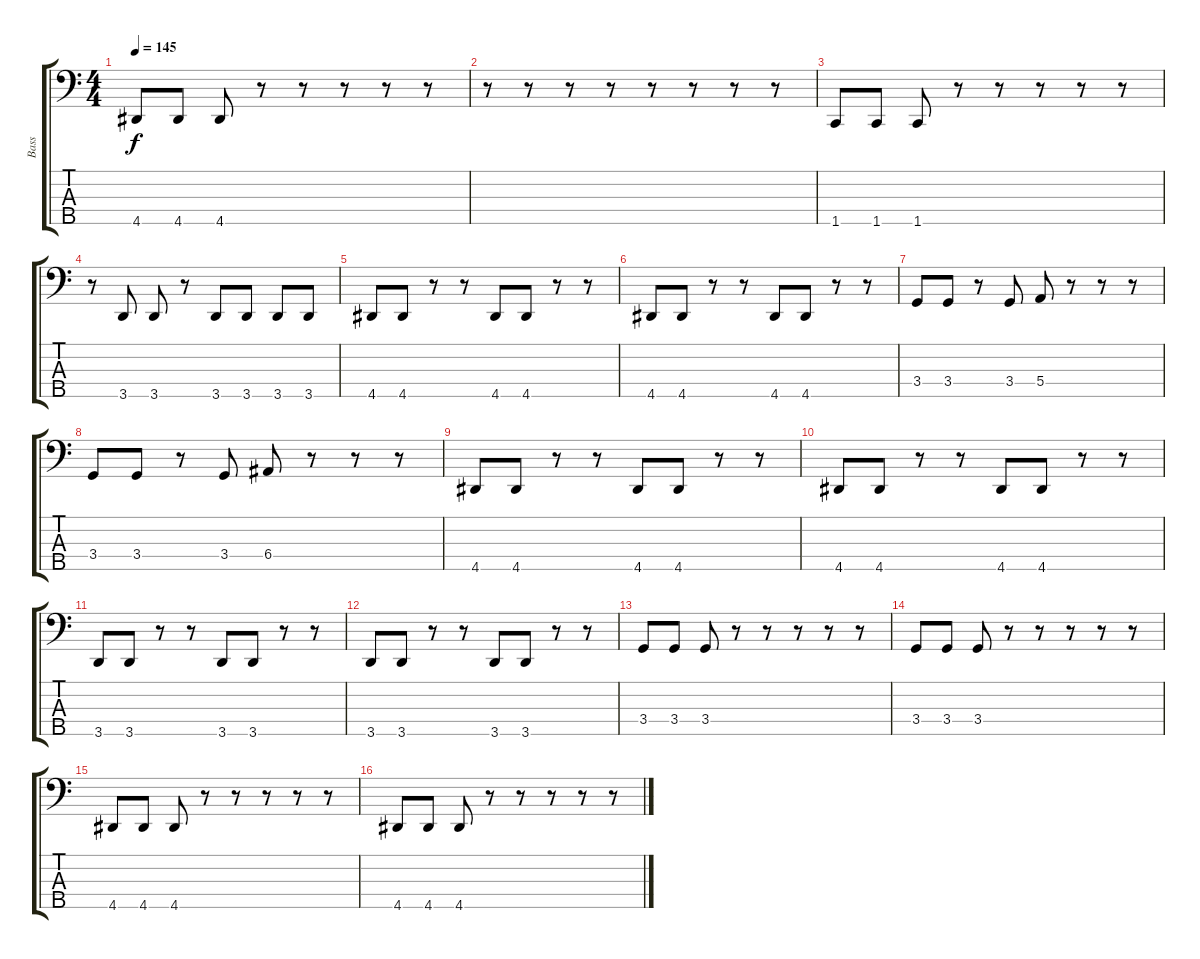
\track ("Bass" "Bass") {instrument electricbasspick}
\staff {score tabs}
\tuning (G2 D2 A1 E1 B0) {hide}
\ts (4 4)
\tempo 145
\clef f4
\ks c
4.5.8{dy f} 4.5.8 4.5.8 r.8 r.8 r.8 r.8 r.8 |
r.8 r.8 r.8 r.8 r.8 r.8 r.8 r.8 |
1.5.8 1.5.8 1.5.8 r.8 r.8 r.8 r.8 r.8 |
r.8 3.5.8 3.5.8 r.8 3.5.8 3.5.8 3.5.8 3.5.8 |
4.5.8 4.5.8 r.8 r.8 4.5.8 4.5.8 r.8 r.8 |
4.5.8 4.5.8 r.8 r.8 4.5.8 4.5.8 r.8 r.8 |
3.4.8 3.4.8 r.8 3.4.8 5.4.8 r.8 r.8 r.8 |
3.4.8 3.4.8 r.8 3.4.8 6.4.8 r.8 r.8 r.8 |
4.5.8 4.5.8 r.8 r.8 4.5.8 4.5.8 r.8 r.8 |
4.5.8 4.5.8 r.8 r.8 4.5.8 4.5.8 r.8 r.8 |
3.5.8 3.5.8 r.8 r.8 3.5.8 3.5.8 r.8 r.8 |
3.5.8 3.5.8 r.8 r.8 3.5.8 3.5.8 r.8 r.8 |
3.4.8 3.4.8 3.4.8 r.8 r.8 r.8 r.8 r.8 |
3.4.8 3.4.8 3.4.8 r.8 r.8 r.8 r.8 r.8 |
4.5.8 4.5.8 4.5.8 r.8 r.8 r.8 r.8 r.8 |
4.5.8 4.5.8 4.5.8 r.8 r.8 r.8 r.8 r.8
